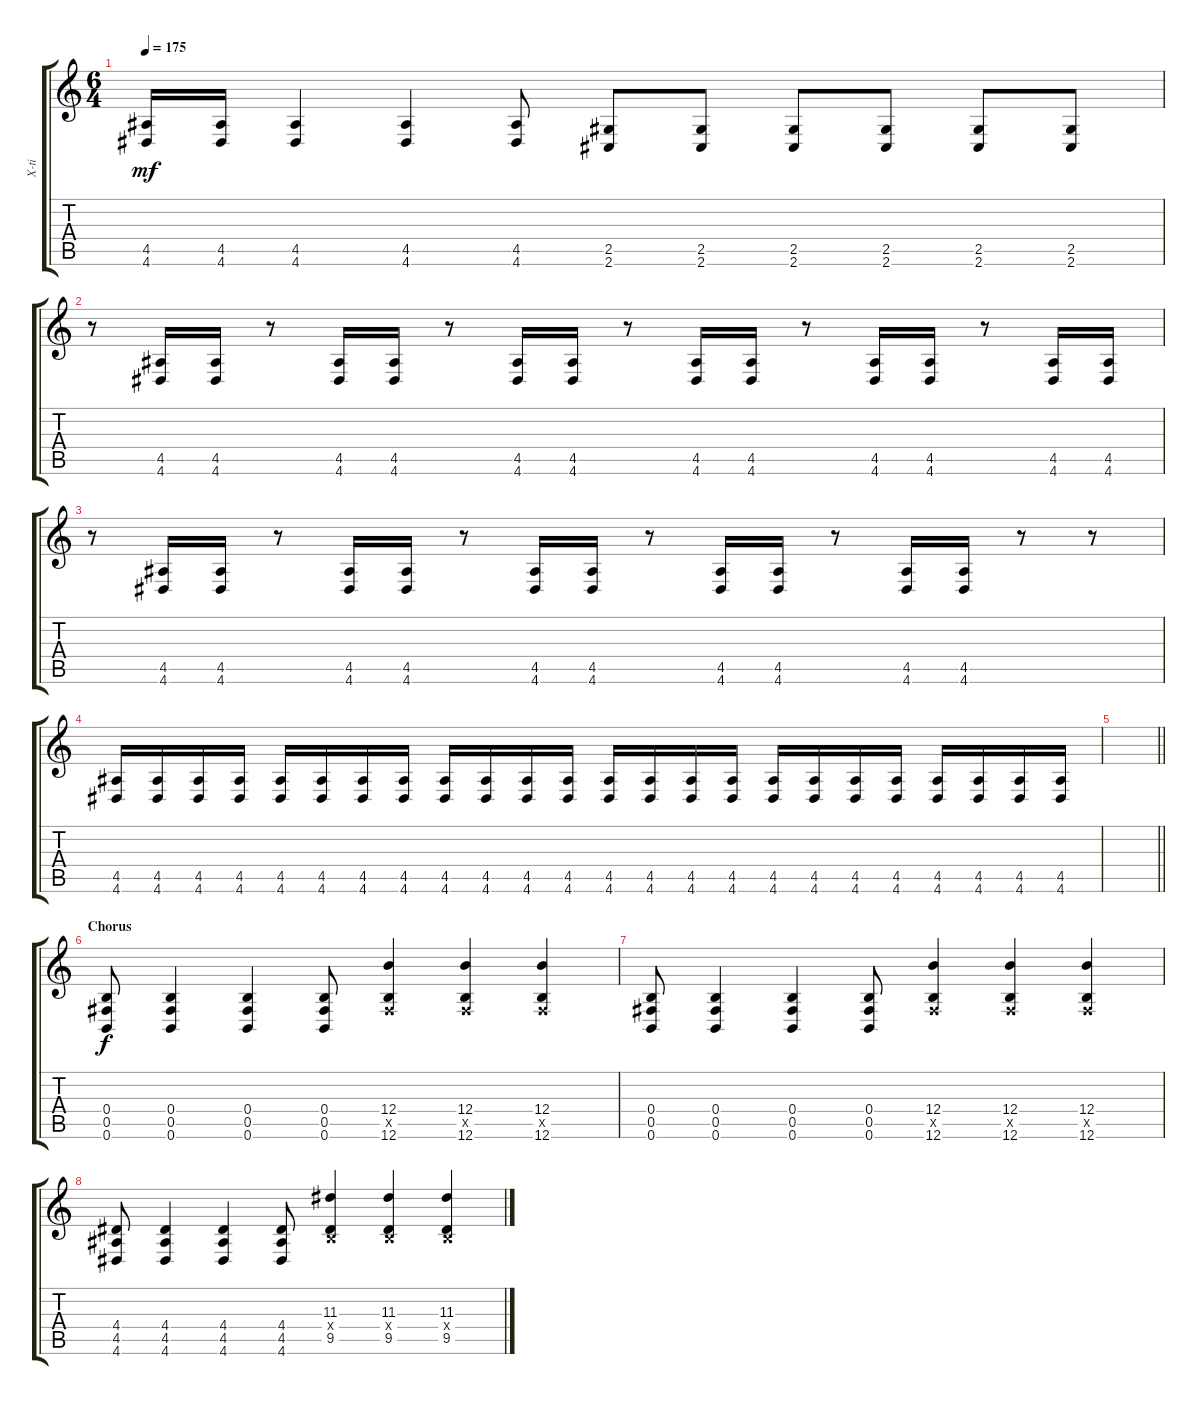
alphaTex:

\track ("X-ti" "X-ti") {instrument distortionguitar}
\staff {score tabs}
\tuning (Db4 Ab3 E3 B2 Gb2 B1) {hide}
\ts (6 4)
\tempo 175
\clef g2
\ks c
(4.5 4.6).16{dy mf} (4.5 4.6).16 (4.5 4.6).4 (4.5 4.6).4 (4.5 4.6).8 (2.5 2.6).8 (2.5 2.6).8 (2.5 2.6).8 (2.5 2.6).8 (2.5 2.6).8 (2.5 2.6).8 |
r.8 (4.5 4.6).16 (4.5 4.6).16 r.8 (4.5 4.6).16 (4.5 4.6).16 r.8 (4.5 4.6).16 (4.5 4.6).16 r.8 (4.5 4.6).16 (4.5 4.6).16 r.8 (4.5 4.6).16 (4.5 4.6).16 r.8 (4.5 4.6).16 (4.5 4.6).16 |
r.8 (4.5 4.6).16 (4.5 4.6).16 r.8 (4.5 4.6).16 (4.5 4.6).16 r.8 (4.5 4.6).16 (4.5 4.6).16 r.8 (4.5 4.6).16 (4.5 4.6).16 r.8 (4.5 4.6).16 (4.5 4.6).16 r.8 r.8 |
(4.5 4.6).16 (4.5 4.6).16 (4.5 4.6).16 (4.5 4.6).16 (4.5 4.6).16 (4.5 4.6).16 (4.5 4.6).16 (4.5 4.6).16 (4.5 4.6).16 (4.5 4.6).16 (4.5 4.6).16 (4.5 4.6).16 (4.5 4.6).16 (4.5 4.6).16 (4.5 4.6).16 (4.5 4.6).16 (4.5 4.6).16 (4.5 4.6).16 (4.5 4.6).16 (4.5 4.6).16 (4.5 4.6).16 (4.5 4.6).16 (4.5 4.6).16 (4.5 4.6).16 |
\barLineRight lightlight
|
\section ("" "Chorus")
(0.4 0.5 0.6).8{dy f} (0.4 0.5 0.6).4 (0.4 0.5 0.6).4 (0.4 0.5 0.6).8 (12.4 0.5{x} 12.6).4 (12.4 0.5{x} 12.6).4 (12.4 0.5{x} 12.6).4 |
(0.4 0.5 0.6).8 (0.4 0.5 0.6).4 (0.4 0.5 0.6).4 (0.4 0.5 0.6).8 (12.4 0.5{x} 12.6).4 (12.4 0.5{x} 12.6).4 (12.4 0.5{x} 12.6).4 |
(4.4 4.5 4.6).8 (4.4 4.5 4.6).4 (4.4 4.5 4.6).4 (4.4 4.5 4.6).8 (11.3 0.4{x} 9.5).4 (11.3 0.4{x} 9.5).4 (11.3 0.4{x} 9.5).4
